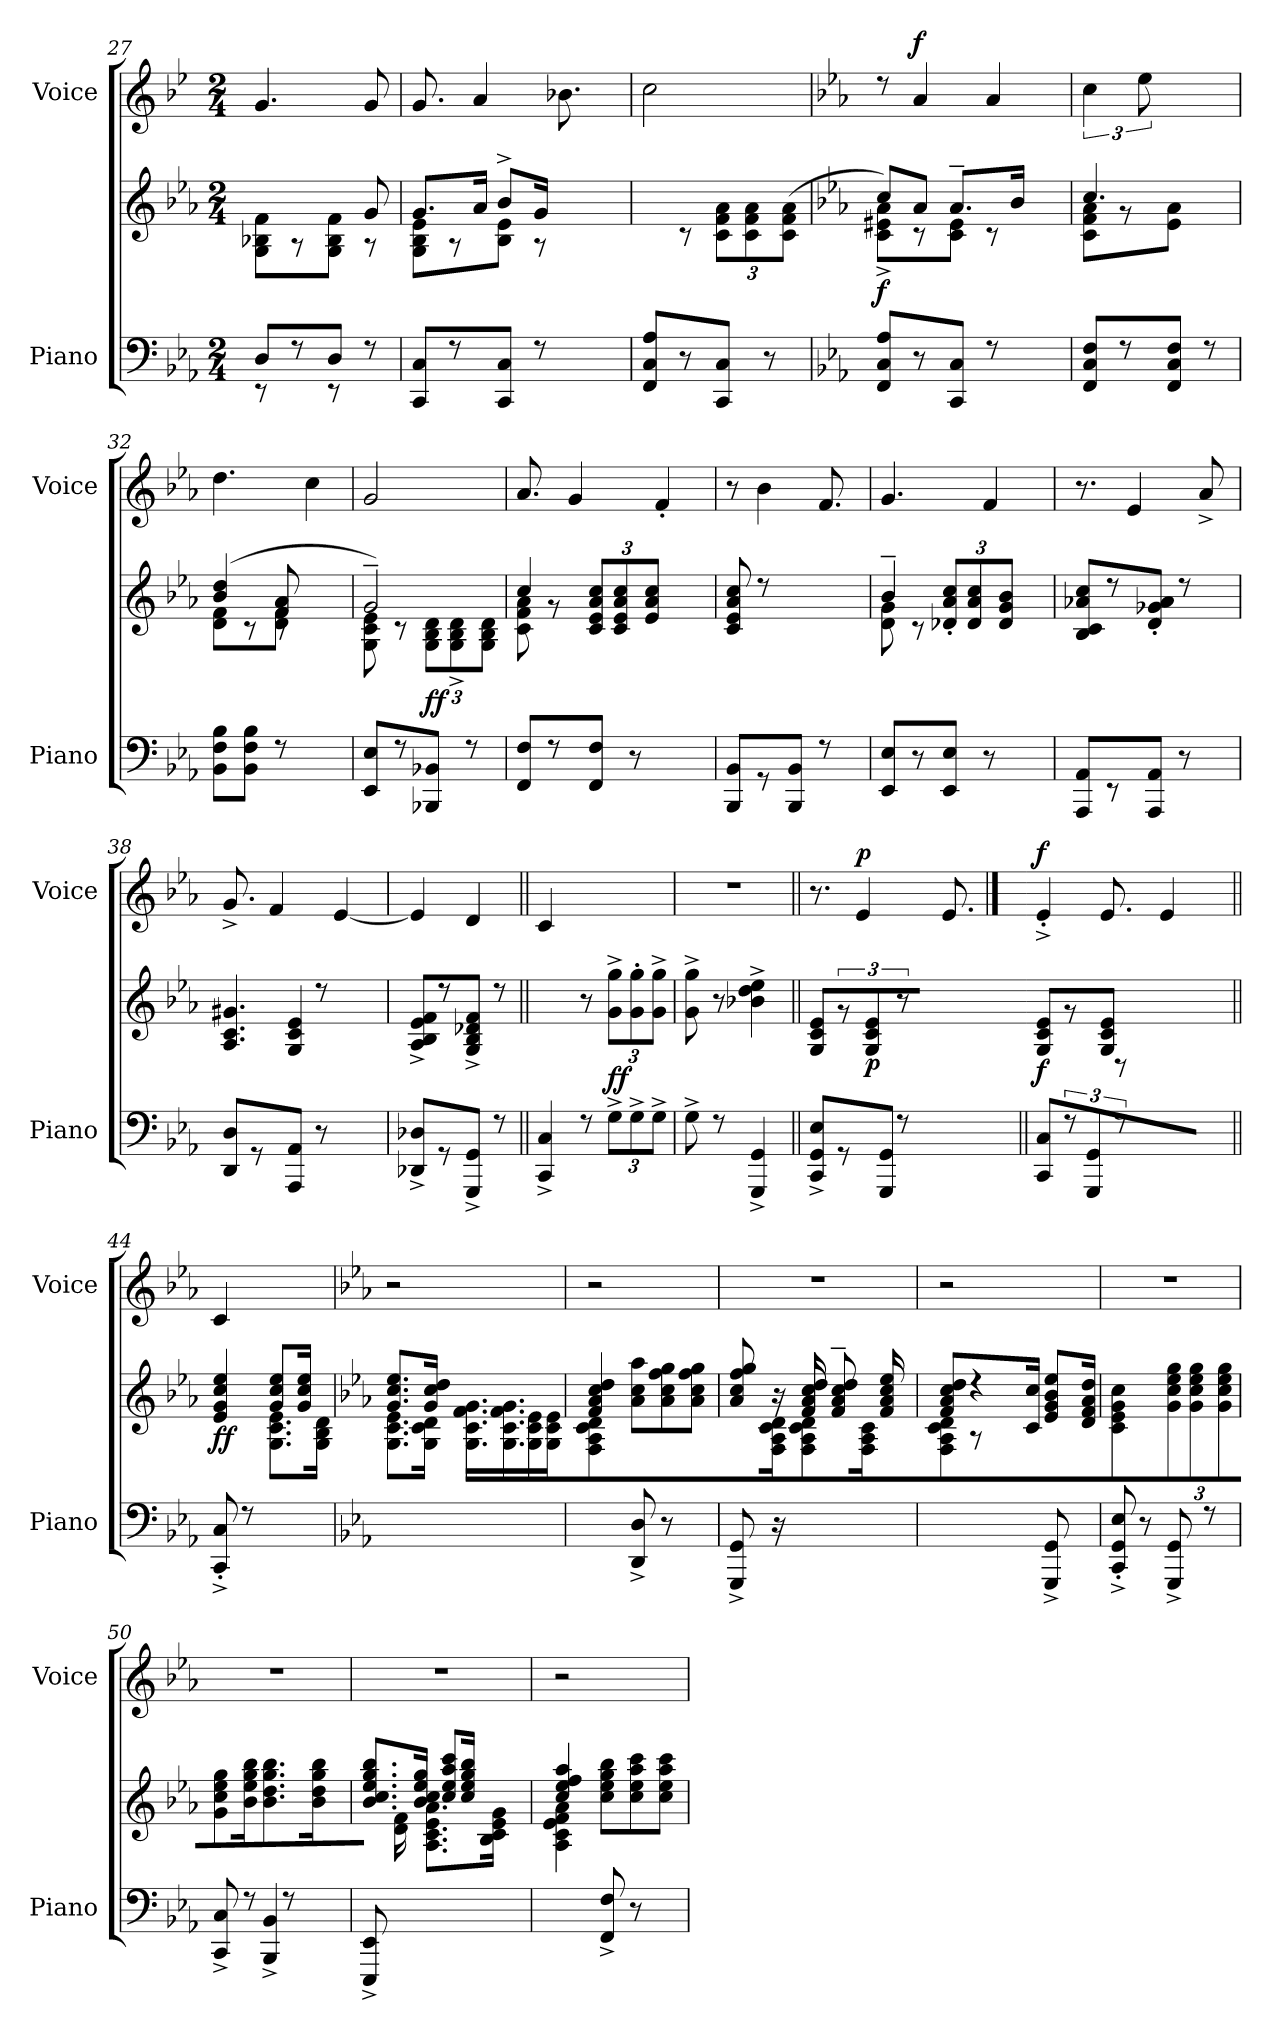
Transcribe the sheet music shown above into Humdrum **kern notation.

**kern	**kern	**dynam	**kern	**dynam
*part2	*part2	*part2	*part1	*part1
*staff3	*staff2	*staff2/3	*staff1	*staff1
*I"Piano	*	*	*I"Voice	*
*I'Piano	*	*	*I'Voice	*
*clefF4	*clefG2	*	*clefG2	*
*k[b-e-a-]	*k[b-e-a-]	*	*k[b-e-]	*
*M2/4	*M2/4	*	*M2/4	*
=27	=27	=27	=27	=27
*^	*^	*	*	*
*	*^	*	*	*	*	*
8D/L	8rEE	4ryy	8G\ 8B-X\ 8f\L	4.ryy	.	4.g/	.
8rE	4.ryy	.	8rA	.	.	.	.
8D/J	.	8rEE	8G\ 8B-\ 8f\J	.	.	.	.
8ryy	.	8rE	8rG	8g/	.	8g/	.
*v	*v	*v	*	*	*	*	*
=28	=28	=28	=28	=28	=28
8CC/ 8C/L	8.g/L	8G\ 8B-\ 8e-\L	.	8.g/	.
8rE	.	8rG	.	.	.
.	16a-/Jk	.	.	4a/	.
8CC/ 8C/J	8b-^</L	8B-\ 8e-\J	.	.	.
8rE	16g/Jk	8rG	.	.	.
.	8ryy	.	.	8.b-X\	.
8ryy	.	8ryy	.	.	.
.	16ryy	.	.	.	.
*	*v	*v	*	*	*
=29	=29	=29	=29	=29
8FF/ 8C/ 8A-/L	8ryy	.	2cc\	.
8r	8rB	.	.	.
8CC/ 8C/J	12c\ 12f\ 12a-\L	.	.	.
.	12c\ 12f\ 12a-\	.	.	.
8r	.	.	.	.
.	(>12c\ 12f\ 12a-\J	.	.	.
!!LO:LB:g=z
=30	=30	=30	=30	=30
*	*	*	*k[b-e-a-]	*
*	*^	*	*	*
!	!	!	!LO:DY:b	!	!
8FF/ 8C/ 8A-/L	8cc/L)	8c\^> 8e#X\^> 8a-\^>L	f	8rcc	.
!	!	!	!	!	!LO:DY:a
8r	8a-/J	8rB	.	4a-/	f
8CC/ 8C/J	8.a-~>/L	8c\ 8e#\J	.	.	.
8rE	.	8rB	.	4a-Z</	.
.	16b-/Jk	.	.	.	.
8ryy	8ryy	8ryy	.	.	.
=31	=31	=31	=31	=31	=31
8FF/ 8C/ 8F/L	4.cc/	8c\ 8f\ 8a-\L	.	6cc\	.
8rE	.	8rf	.	.	.
.	.	.	.	12ee-\	.
8FF/ 8C/ 8F/J	.	8e-\ 8a-\J	.	4ryy	.
8rE	8ryy	8ryy	.	.	.
=32	=32	=32	=32	=32	=32
*	*	*^	*	*	*
8BB-\ 8F\ 8B-\L	(>4b-/ 4dd/	8d\ 8f\L	4ryy	.	4.dd\	.
8BB-\ 8F\ 8B-\J	.	8rB	.	.	.	.
8rE	8f/ 8a-/	8d\ 8f\J	8rc	.	.	.
4ryy	4ryy	4ryy	4ryy	.	4cc\	.
*	*	*v	*v	*	*	*
=33	=33	=33	=33	=33	=33
8EE-/ 8E-/L	2g~</)	8G\ 8c\ 8e-\	.	2g/	.
8rE	.	8rc	.	.	.
!	!	!	!LO:DY:b	!	!
8BBB-X/ 8BB-X/J	.	12G\ 12B-\ 12d\L	ff	.	.
.	.	12G\^> 12B-\^> 12d\^>	.	.	.
8rE	.	.	.	.	.
.	.	12G\ 12B-\ 12d\J	.	.	.
!!LO:LB:g=z
=34	=34	=34	=34	=34	=34
8FF/ 8F/L	4cc/	8c\ 8f\ 8a-\	.	8.a-/	.
8rE	.	8rf	.	.	.
.	.	.	.	4g/	.
8FF/ 8F/J	12c/ 12e-/ 12a-/ 12cc/L	8.ryy	.	.	.
.	12c/ 12e-/ 12a-/ 12cc/	.	.	.	.
8r	.	.	.	.	.
.	12e-/ 12a-/ 12cc/J	.	.	.	.
.	.	4ryy	.	4f'</	.
8.ryy	8.ryy	.	.	.	.
*	*v	*v	*	*	*
=35	=35	=35	=35	=35
8BBB-/ 8BB-/L	8c/ 8e-/ 8a-/ 8cc/	.	8r	.
8r	8rcc	.	4b-\	.
8BBB-/ 8BB-/J	4ryy	.	.	.
8rE	.	.	8.f/	.
16ryy	16ryy	.	.	.
=36	=36	=36	=36	=36
*	*^	*	*	*
8EE-/ 8E-/L	4b-~</	8d\ 8g\	.	4.g/	.
8r	.	8rc	.	.	.
8EE-/ 8E-/J	12d-X/'< 12a-/'< 12cc/'<L	8ryy	.	.	.
.	12d-/ 12a-/ 12cc/	.	.	.	.
8r	.	4ryy	.	4f/	.
.	12d-/ 12g/ 12b-/J	.	.	.	.
8ryy	8ryy	.	.	.	.
*	*v	*v	*	*	*
=37	=37	=37	=37	=37
8AAA-/ 8AA-/L	8B-/Z> 8c/Z> 8a-X/Z> 8cc/Z>L	.	8.r	.
8r	8rcc	.	.	.
.	.	.	4e-/	.
8AAA-/ 8AA-/J	8d/'< 8g-X/'< 8a-/'<J	.	.	.
8r	8rcc	.	.	.
.	.	.	8a-^</	.
16ryy	16ryy	.	.	.
=38	=38	=38	=38	=38
*	*^	*	*	*
8DD/ 8D/L	4.A-/ 4.c/ 4.g#X/	4ryy	.	8.g^</	.
8r	.	.	.	.	.
.	.	.	.	4f/	.
8AAA-/ 8AA-/J	.	4G/ 4c/ 4e-/	.	.	.
8r	8rcc	.	.	.	.
.	.	.	.	[<4e-/	.
8.ryy	8.ryy	8.ryy	.	.	.
*	*v	*v	*	*	*
!!LO:LB:g=z
=39	=39	=39	=39	=39
8DD-X/^< 8D-X/^<L	8A-/^< 8B-/^< 8e-/^< 8f/^<L	.	4e-/]	.
8r	8rcc	.	.	.
8GGG/^< 8GG/^<J	8G/^< 8B-/^< 8d-X/^< 8f/^<J	.	4d/	.
8rE	8rcc	.	.	.
=40||	=40||	=40||	=40||	=40||
4CC/^< 4C/^<	4ryy	.	4c/	.
8rE	8r	.	4.ryy	.
!	!	!LO:DY:b	!	!
12G^>\L	12g\^> 12gg\^>L	ff	.	.
12G^>\	12g\'>Z> 12gg\'>Z>	.	.	.
12G^>\J	12g\^> 12gg\^>J	.	.	.
=41	=41	=41	=41	=41
8G^>^>\	8g\^> 8gg\^>	.	2rdd	.
8rE	8r	.	.	.
4GGG/^< 4GG/^<	4b-X\^> 4dd\^> 4ee-\^>	.	.	.
=42||	=42||	=42||	=42||	=42||
*^	*	*	*	*
8CC/^< 8GG/^< 8E-/^<L	24%7ryy	8G/ 8c/ 8e-/L	.	8.r	.
8r	.	12rg	.	.	.
!	!	!	!	!	!LO:DY:a
.	.	.	.	4e-/	p
!	!	!	!LO:DY:b	!	!
.	.	12G/ 12c/ 12e-/J	p	.	.
8GGG/ 8GG/J	.	.	.	.	.
.	8rE	12r	.	.	.
24%5ryy	.	4ryy	.	.	.
.	24%5ryy	.	.	.	.
.	.	.	.	8.e-/	.
24ryy	.	.	.	.	.
*v	*v	*	*	*	*
=43||	=43||	==43	==43	==43
*	*^	*	*	*
!	!	!	!LO:DY:b	!	!LO:DY:a
8CC/ 8C/L	8G/ 8c/ 8e-/L	24%7ryy	f	4e-'>^</	f
12rE	8rg	.	.	.	.
12GGG/ 12GG/J	.	.	.	.	.
.	8G/ 8c/ 8e-/J	.	.	8.e-/	.
12rE	.	8r	.	.	.
4ryy	48%13ryy	.	.	.	.
.	.	48%13ryy	.	.	.
.	.	.	.	4e-/	.
16ryy	.	.	.	.	.
.	24ryy	.	.	.	.
=44||	=44||	=44||	=44||	=44||	=44||
!	!	!	!LO:DY:b	!	!
8CC/^<'< 8C/^<'<	4e-/ 4g/ 4cc/ 4ee-/	4ryy	ff	4c/	.
8rE	.	.	.	.	.
4ryy	8g/ 8cc/ 8ee-/L	8.G\ 8.c\ 8.e-\L	.	4ryy	.
.	16g/ 16cc/ 16ee-/Jk	.	.	.	.
.	16ryy	16G\ 16B-\ 16d\Jk	.	.	.
*	*v	*v	*	*	*
!!LO:PB:g=z
=45	=45	=45	=45	=45
*k[b-e-a-]	*k[b-e-a-]	*	*k[b-e-a-]	*
*	*^	*	*	*
*	*	*^	*	*	*
2ryy	8.g/ 8.cc/ 8.ee-/L	8.G\ 8.c\ 8.e-\L	4ryy	.	2r	.
.	16g/ 16cc/ 16dd/Jk	16G\ 16c\ 16d\Jk	.	.	.	.
.	4ryy	4ryy	16.G\ 16.c\ 16.f\ 16.g\LL	.	.	.
.	.	.	16.G\ 16.c\ 16.f\ 16.g\LL	.	.	.
.	.	.	16G\ 16c\ 16e-\Jk	.	.	.
16ryy	16ryy	16ryy	16G\ 16c\ 16e-\Jk	.	16ryy	.
*	*	*v	*v	*	*	*
=46	=46	=46	=46	=46	=46
4ryy	4f/ 4a-/ 4cc/ 4dd/	4F\ 4A-\ 4c\ 4d\	.	2r	.
8DD/^< 8D/^<	8a-\ 8cc\ 8aa-\L	4.ryy	.	.	.
8r	8a-\ 8cc\ 8ff\ 8gg\	.	.	.	.
8ryy	8a-\ 8cc\ 8ff\ 8gg\J	.	.	8ryy	.
=47	=47	=47	=47	=47	=47
*^	*	*	*	*	*
8GGG/^< 8GG/^<L	8ryy	8a-/ 8cc/ 8ff/ 8gg/L	8ryy	.	2r	.
4ryy	16rC	16ra	16F\ 16A-\ 16c\ 16d\Jk	.	.	.
.	4ryy	16f/ 16a-/ 16cc/ 16dd/Jk	8F\ 8A-\ 8c\ 8d\L	.	.	.
.	.	8f/~< 8a-/~< 8cc/~< 8dd/~<L	.	.	.	.
.	.	.	16F\ 16A-\ 16c\Jk	.	.	.
16ryy	.	16f/ 16a-/ 16cc/ 16ee-/Jk	16ryy	.	.	.
16ryy	16ryy	16ryy	16ryy	.	.	.
*v	*v	*	*	*	*	*
=48	=48	=48	=48	=48	=48
4..ryy	8f/ 8a-/ 8cc/ 8dd/L	8F\ 8A-\ 8c\ 8d\	.	2r	.
.	4rcc	8rG	.	.	.
.	.	4.ryy	.	.	.
.	16c/ 16cc/Jk	.	.	.	.
8GGG/^< 8GG/^<	8e-/ 8g/ 8b-/ 8ee-/L	.	.	.	.
.	.	.	.	8ryy	.
16ryy	16d/ 16f/ 16a-/ 16dd/Jk	.	.	.	.
*	*v	*v	*	*	*
!!LO:LB:g=z
=49	=49	=49	=49	=49
8CC/^<'< 8GG/^<'< 8E-/^<'<	4c/ 4e-/ 4g/ 4cc/	.	2r	.
8r	.	.	.	.
8GGG/^< 8GG/^<	12g\ 12cc\ 12ee-\ 12gg\L	.	.	.
.	12g\ 12cc\ 12ee-\ 12gg\	.	.	.
8rE	.	.	.	.
.	12g\ 12cc\ 12ee-\ 12gg\J	.	.	.
=50	=50	=50	=50	=50
*^	*	*	*	*
8CC/^< 8C/^<	8.ryy	8g\ 8cc\ 8ee-\ 8gg\L	.	2r	.
8rE	.	16b-\ 16ee-\ 16gg\ 16bb-\Jk	.	.	.
.	4BBB-/^< 4BB-/^<	8.b-\ 8.dd\ 8.gg\ 8.bb-\L	.	.	.
8rE	.	.	.	.	.
16ryy	.	16b-\ 16dd\ 16gg\ 16bb-\Jk	.	.	.
16ryy	16ryy	16ryy	.	.	.
*v	*v	*	*	*	*
=51	=51	=51	=51	=51
*	*^	*	*	*
*	*	*^	*	*	*
8EEE-/^< 8EE-/^<L	8.b-/ 8.cc/ 8.ee-/ 8.gg/ 8.bb-/L	8.ryy	8ryy	.	2r	.
4.ryy	.	.	16d\ 16f\Jk	.	.	.
.	16b-/ 16cc/ 16ee-/ 16gg/Jk	8cc/ 8ee-/ 8aa-/ 8ccc/L	8.A-\ 8.c\ 8.e-\ 8.a-\L	.	.	.
.	16ryy	.	.	.	.	.
.	8.ryy	16cc/ 16ee-/ 16gg/ 16bb-/Jk	.	.	.	.
.	.	16ryy	16B-\ 16c\ 16e-\ 16g\Jk	.	.	.
.	.	16ryy	16ryy	.	.	.
*	*	*v	*v	*	*	*
=52	=52	=52	=52	=52	=52
4ryy	4cc/ 4ee-/ 4ff/ 4aa-/	4A-\ 4c\ 4e-\ 4f\ 4a-\	.	2r	.
8FF/^< 8F/^<	8cc\ 8ee-\ 8gg\ 8bb-\L	4.ryy	.	.	.
8r	8cc\ 8ee-\ 8aa-\ 8ccc\	.	.	.	.
8ryy	8cc\ 8ee-\ 8aa-\ 8ccc\J	.	.	8ryy	.
*	*v	*v	*	*	*
=	=	=	=	=
*-	*-	*-	*-	*-
